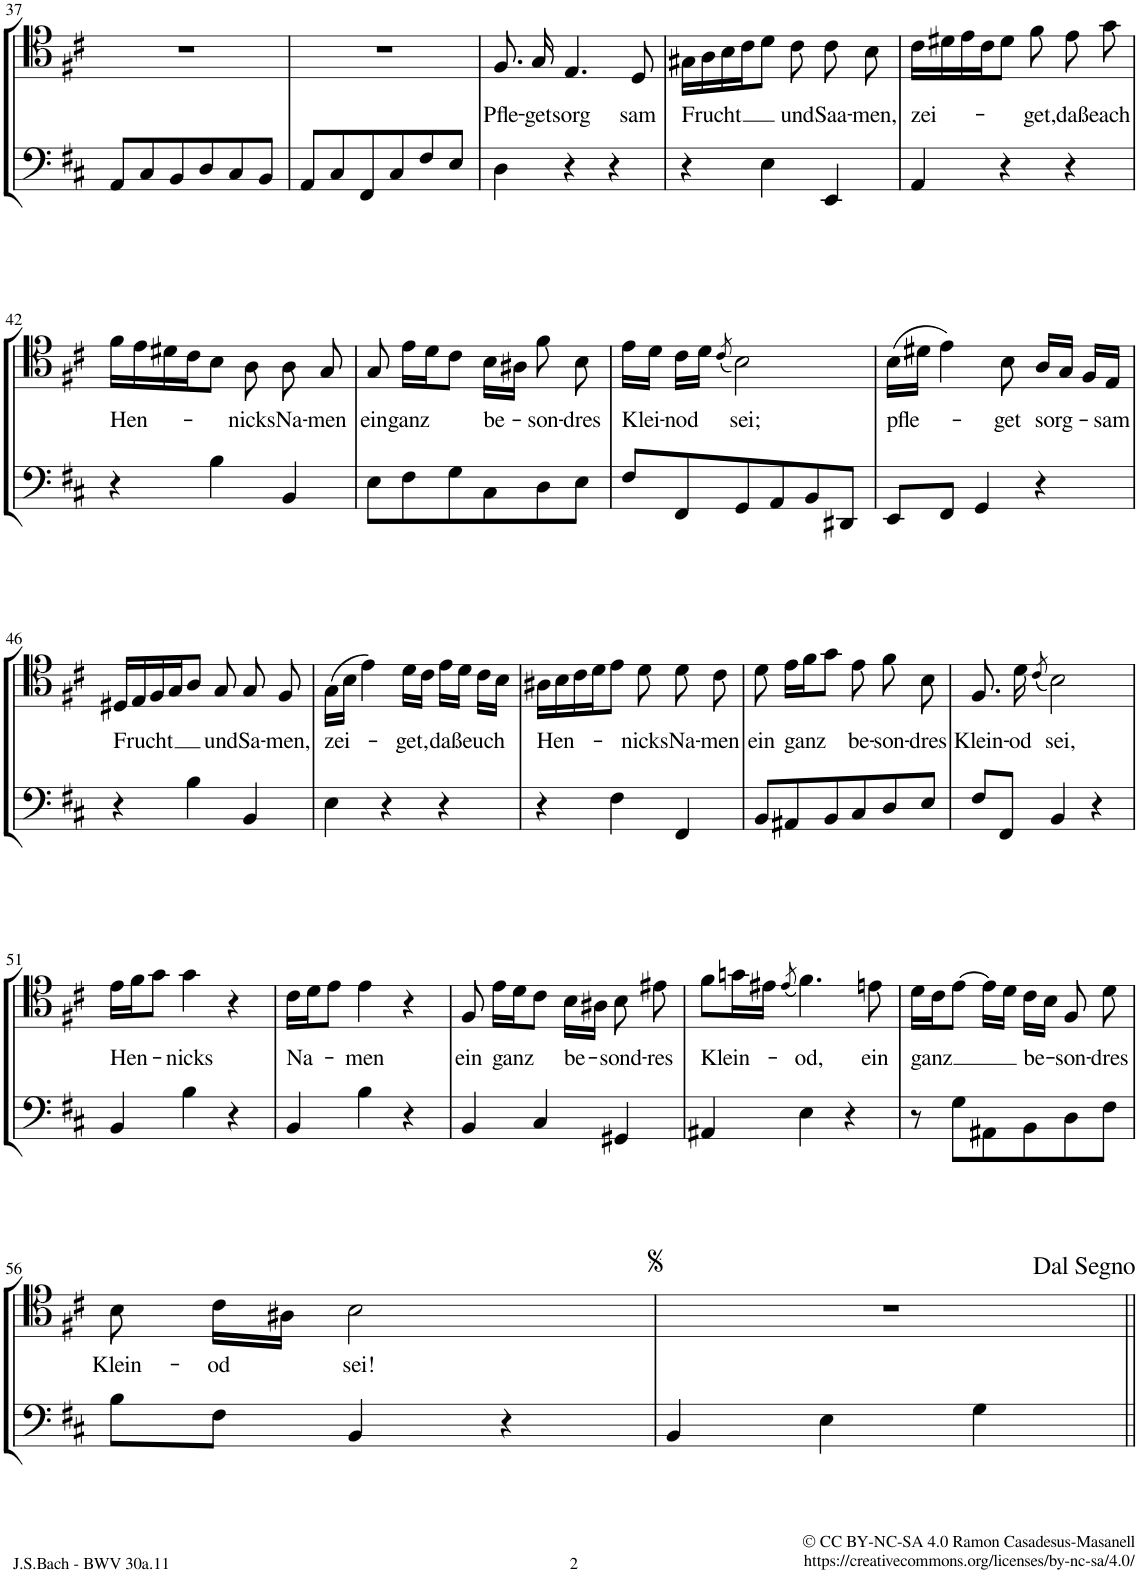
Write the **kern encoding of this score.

**kern	**kern	**text
*part2	*part1	*part1
*staff2	*staff1	*staff1
*I"Continuo	*I"Elster	*
!!LO:PB:g=z
*clefF4	*clefC4	*
*k[f#c#]	*k[f#c#]	*
*M3/4	*M3/4	*
=37	=37	=37
8AA/L	2.r	.
8C#/	.	.
8BB/	.	.
8D/	.	.
8C#/	.	.
8BB/J	.	.
=38	=38	=38
8AA/L	2.r	.
8C#/	.	.
8FF#/	.	.
8C#/	.	.
8F#/	.	.
8E/J	.	.
=39	=39	=39
!	!	!LO:LY:b
4D\	8.F#/	Pfle-
!	!	!LO:LY:b
.	16G/	-get
!	!	!LO:LY:b
4r	4.E/	sorg
4r	.	.
!	!	!LO:LY:b
.	8D/	sam
=40	=40	=40
!	!	!LO:LY:b
4r	16G#X\LL	-Frucht
.	16A\	.
.	16B\	.
.	16c#\J	.
4E\	8d\J	.
!	!	!LO:LY:b
.	8c#\	und
!	!	!LO:LY:b
4EE/	8c#\	Saa-
!	!	!LO:LY:b
.	8B\	-men,
=41	=41	=41
!	!	!LO:LY:b
4AA/	16c#\LL	zei-
.	16d#X\	.
.	16e\	.
.	16c#\J	.
4r	8d#\J	.
!	!	!LO:LY:b
.	8f#\	get,
!	!	!LO:LY:b
4r	8e\	daß
!	!	!LO:LY:b
.	8g\	each
!!LO:LB:g=z
=42	=42	=42
!	!	!LO:LY:b
4r	16f#\LL	Hen-
.	16e\	.
.	16d#X\	.
.	16c#\J	.
4B\	8B\J	.
!	!	!LO:LY:b
.	8A\	-nicks
!	!	!LO:LY:b
4BB/	8A\	Na-
!	!	!LO:LY:b
.	8G/	-men
=43	=43	=43
!	!	!LO:LY:b
8E\L	8G/	ein
!	!	!LO:LY:b
8F#\	16e\LL	ganz
.	16d\J	.
8G\	8c#\J	.
!	!	!LO:LY:b
8C#\	16B\LL	be-
.	16A#X\JJ	.
!	!	!LO:LY:b
8D\	8f#\	son-
!	!	!LO:LY:b
8E\J	8B\	-dres
=44	=44	=44
!	!	!LO:LY:b
8F#/L	16e\LL	Klei-
.	16d\JJ	.
!	!	!LO:LY:b
8FF#/	16c#\LL	-nod
.	16d\JJ	.
.	(8qc#/	.
!	!	!LO:LY:b
8GG/	2B\)	sei;
8AA/	.	.
8BB/	.	.
8DD#X/J	.	.
=45	=45	=45
!	!	!LO:LY:b
8EE/L	(16B\LL	pfle-
.	16d#X\JJ	.
8FF#/J	4e\)	.
4GG/	.	.
!	!	!LO:LY:b
.	8B\	-get
!	!	!LO:LY:b
4r	16A/LL	sorg-
.	16G/JJ	.
.	16F#/LL	.
!	!	!LO:LY:b
.	16E/JJ	-sam
!!LO:LB:g=z
=46	=46	=46
!	!	!LO:LY:b
4r	16D#X/LL	Frucht
.	16E/	.
.	16F#/	.
.	16G/J	.
4B\	8A/J	.
!	!	!LO:LY:b
.	8G/	und
!	!	!LO:LY:b
4BB/	8G/	Sa-
!	!	!LO:LY:b
.	8F#/	-men,
=47	=47	=47
!	!	!LO:LY:b
4E\	(16G\LL	zei-
.	16B\JJ	.
.	4e\)	.
4r	.	.
!	!	!LO:LY:b
.	16d\LL	-get,
.	16c#\JJ	.
!	!	!LO:LY:b
4r	16e\LL	daß
.	16d\JJ	.
!	!	!LO:LY:b
.	16c#\LL	euch
.	16B\JJ	.
=48	=48	=48
!	!	!LO:LY:b
4r	16A#X\LL	Hen-
.	16B\	.
.	16c#\	.
.	16d\J	.
4F#\	8e\J	.
!	!	!LO:LY:b
.	8d\	-nicks
!	!	!LO:LY:b
4FF#/	8d\	Na-
!	!	!LO:LY:b
.	8c#\	-men
=49	=49	=49
!	!	!LO:LY:b
8BB/L	8d\	ein
!	!	!LO:LY:b
8AA#X/	16e\LL	ganz
.	16f#\J	.
8BB/	8g\J	.
!	!	!LO:LY:b
8C#/	8e\	be-
!	!	!LO:LY:b
8D/	8f#\	-son-
!	!	!LO:LY:b
8E/J	8B\	-dres
=50	=50	=50
!	!	!LO:LY:b
8F#/L	8.F#/	Klein-
8FF#/J	.	.
!	!	!LO:LY:b
.	16d\	-od
.	(8qc#/	.
!	!	!LO:LY:b
4BB/	2B\)	sei,
4r	.	.
!!LO:LB:g=z
=51	=51	=51
!	!	!LO:LY:b
4BB/	16e\LL	Hen-
.	16f#\J	.
.	8g\J	.
!	!	!LO:LY:b
4B\	4g\	nicks
4r	4r	.
=52	=52	=52
!	!	!LO:LY:b
4BB/	16c#\LL	Na-
.	16d\J	.
.	8e\J	.
!	!	!LO:LY:b
4B\	4e\	-men
4r	4r	.
=53	=53	=53
!	!	!LO:LY:b
4BB/	8F#/	ein
!	!	!LO:LY:b
.	16e\LL	ganz
.	16d\J	.
4C#/	8c#\J	.
!	!	!LO:LY:b
.	16B\LL	be-
.	16A#X\JJ	.
!	!	!LO:LY:b
4GG#X/	8B\	-sond-
!	!	!LO:LY:b
.	8e#X\	-res
=54	=54	=54
!	!	!LO:LY:b
4AA#X/	8f#\L	-Klein-
.	16gn\L	.
.	16e#X\JJ	.
.	(8qe#/	.
!	!	!LO:LY:b
4E\	4.f#\)	od,
4r	.	.
!	!	!LO:LY:b
.	8en\	ein
=55	=55	=55
!	!	!LO:LY:b
8r	16d\LL	ganz
.	16c#\J	.
8G\L	[>8e\J	.
8AA#X\	16e\LL]	.
.	16d\JJ	.
!	!	!LO:LY:b
8BB\	16c#\LL	be-
.	16B\JJ	.
!	!	!LO:LY:b
8D\	8F#/	-son-
!	!	!LO:LY:b
8F#\J	8d\	-dres
!!LO:LB:g=z
=56	=56	=56
!	!	!LO:LY:b
8B\L	8B\	Klein-
!	!	!LO:LY:b
8F#\J	16c#\LL	-od
.	16A#X\JJ	.
!	!	!LO:LY:b
4BB/	2B\	sei!
4r	.	.
=57	=57	=57
4BB/	2.r	.
4E\	.	.
4G\	.	.
=||	=||	=||
*-	*-	*-
